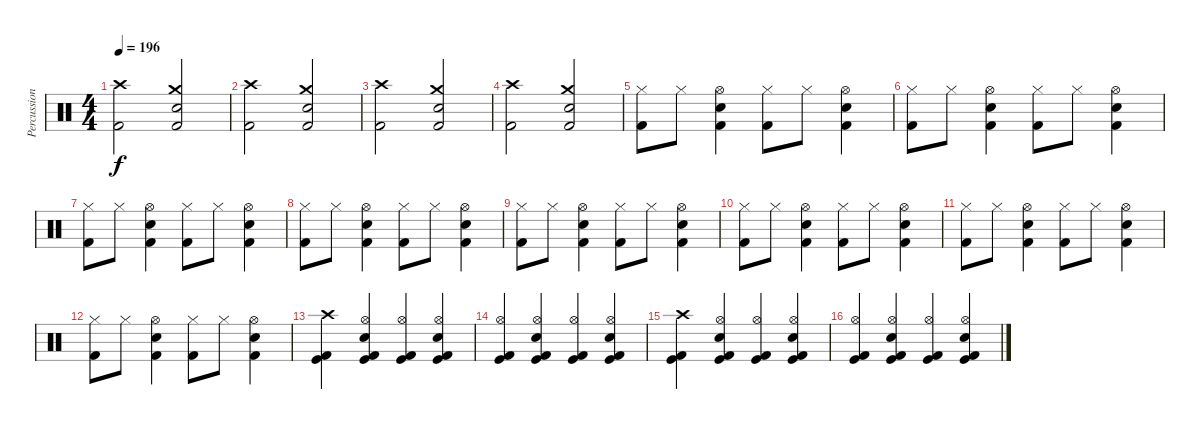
\track ("Percussion" "Percussion") {instrument percussion}
\staff {score}
\articulation defaults
\ts (4 4)
\tempo 196
\clef neutral
\ks c
("Crash high (hit)" "Kick (hit) 2").2{dy f} ("Crash medium (hit)" "Electric Snare (hit)" "Kick (hit) 2").2 |
("Crash high (hit)" "Kick (hit) 2").2 ("Crash medium (hit)" "Electric Snare (hit)" "Kick (hit) 2").2 |
("Crash high (hit)" "Kick (hit) 2").2 ("Crash medium (hit)" "Electric Snare (hit)" "Kick (hit) 2").2 |
("Crash high (hit)" "Kick (hit) 2").2 ("Crash medium (hit)" "Electric Snare (hit)" "Kick (hit) 2").2 |
("Hi-Hat (closed)" "Kick (hit) 2").8 "Hi-Hat (closed)".8 ("Hi-Hat (open)" "Electric Snare (hit)" "Kick (hit) 2").4 ("Hi-Hat (closed)" "Kick (hit) 2").8 "Hi-Hat (closed)".8 ("Hi-Hat (open)" "Electric Snare (hit)" "Kick (hit) 2").4 |
("Hi-Hat (closed)" "Kick (hit) 2").8 "Hi-Hat (closed)".8 ("Hi-Hat (open)" "Electric Snare (hit)" "Kick (hit) 2").4 ("Hi-Hat (closed)" "Kick (hit) 2").8 "Hi-Hat (closed)".8 ("Hi-Hat (open)" "Electric Snare (hit)" "Kick (hit) 2").4 |
("Hi-Hat (closed)" "Kick (hit) 2").8 "Hi-Hat (closed)".8 ("Hi-Hat (open)" "Electric Snare (hit)" "Kick (hit) 2").4 ("Hi-Hat (closed)" "Kick (hit) 2").8 "Hi-Hat (closed)".8 ("Hi-Hat (open)" "Electric Snare (hit)" "Kick (hit) 2").4 |
("Hi-Hat (closed)" "Kick (hit) 2").8 "Hi-Hat (closed)".8 ("Hi-Hat (open)" "Electric Snare (hit)" "Kick (hit) 2").4 ("Hi-Hat (closed)" "Kick (hit) 2").8 "Hi-Hat (closed)".8 ("Hi-Hat (open)" "Electric Snare (hit)" "Kick (hit) 2").4 |
("Hi-Hat (closed)" "Kick (hit) 2").8 "Hi-Hat (closed)".8 ("Hi-Hat (open)" "Electric Snare (hit)" "Kick (hit) 2").4 ("Hi-Hat (closed)" "Kick (hit) 2").8 "Hi-Hat (closed)".8 ("Hi-Hat (open)" "Electric Snare (hit)" "Kick (hit) 2").4 |
("Hi-Hat (closed)" "Kick (hit) 2").8 "Hi-Hat (closed)".8 ("Hi-Hat (open)" "Electric Snare (hit)" "Kick (hit) 2").4 ("Hi-Hat (closed)" "Kick (hit) 2").8 "Hi-Hat (closed)".8 ("Hi-Hat (open)" "Electric Snare (hit)" "Kick (hit) 2").4 |
("Hi-Hat (closed)" "Kick (hit) 2").8 "Hi-Hat (closed)".8 ("Hi-Hat (open)" "Electric Snare (hit)" "Kick (hit) 2").4 ("Hi-Hat (closed)" "Kick (hit) 2").8 "Hi-Hat (closed)".8 ("Hi-Hat (open)" "Electric Snare (hit)" "Kick (hit) 2").4 |
("Hi-Hat (closed)" "Kick (hit) 2").8 "Hi-Hat (closed)".8 ("Hi-Hat (open)" "Electric Snare (hit)" "Kick (hit) 2").4 ("Hi-Hat (closed)" "Kick (hit) 2").8 "Hi-Hat (closed)".8 ("Hi-Hat (open)" "Electric Snare (hit)" "Kick (hit) 2").4 |
("Crash high (hit)" "Kick (hit)" "Kick (hit) 2").4 ("Hi-Hat (open)" "Electric Snare (hit)" "Kick (hit)" "Kick (hit) 2").4 ("Hi-Hat (open)" "Kick (hit)" "Kick (hit) 2").4 ("Hi-Hat (open)" "Electric Snare (hit)" "Kick (hit)" "Kick (hit) 2").4 |
("Hi-Hat (open)" "Kick (hit)" "Kick (hit) 2").4 ("Hi-Hat (open)" "Electric Snare (hit)" "Kick (hit)" "Kick (hit) 2").4 ("Hi-Hat (open)" "Kick (hit)" "Kick (hit) 2").4 ("Hi-Hat (open)" "Electric Snare (hit)" "Kick (hit)" "Kick (hit) 2").4 |
("Crash high (hit)" "Kick (hit)" "Kick (hit) 2").4 ("Hi-Hat (open)" "Electric Snare (hit)" "Kick (hit)" "Kick (hit) 2").4 ("Hi-Hat (open)" "Kick (hit)" "Kick (hit) 2").4 ("Hi-Hat (open)" "Electric Snare (hit)" "Kick (hit)" "Kick (hit) 2").4 |
("Hi-Hat (open)" "Kick (hit)" "Kick (hit) 2").4 ("Hi-Hat (open)" "Electric Snare (hit)" "Kick (hit)" "Kick (hit) 2").4 ("Hi-Hat (open)" "Kick (hit)" "Kick (hit) 2").4 ("Hi-Hat (open)" "Electric Snare (hit)" "Kick (hit)" "Kick (hit) 2").4
